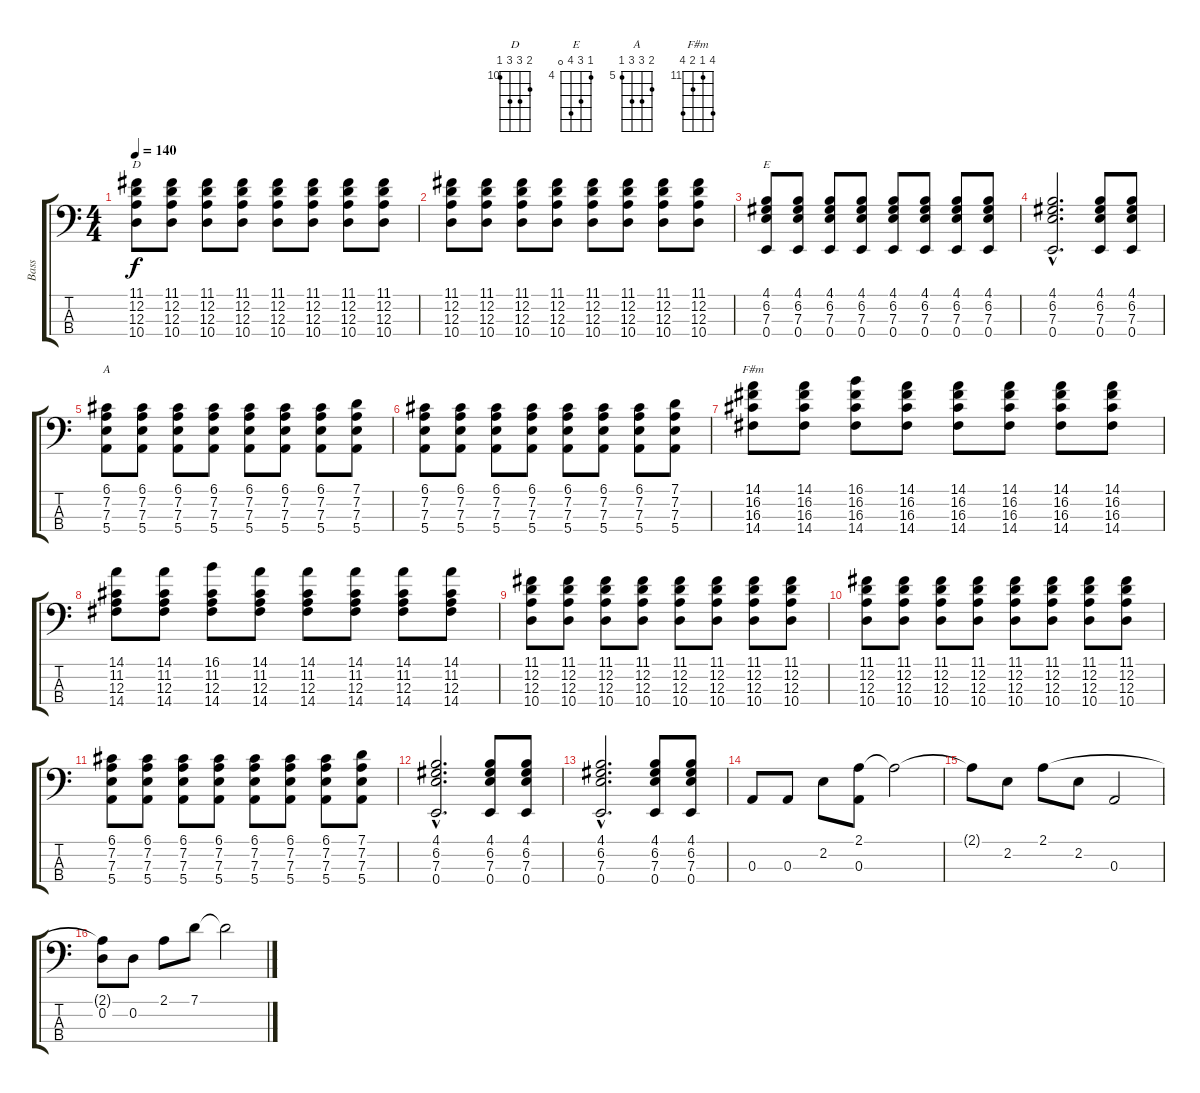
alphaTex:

\track ("Bass" "Bass") {instrument slapbass1}
\staff {score tabs}
\tuning (G2 D2 A1 E1) {hide}
\chord ("D" 11 12 12 10) {firstfret 10}
\chord ("E" 4 6 7 0) {firstfret 4}
\chord ("A" 6 7 7 5) {firstfret 5}
\chord ("F#m" 14 11 12 14) {firstfret 11}
\ts (4 4)
\tempo 140
\clef f4
\ks c
(11.1 12.2 12.3 10.4).8{ch "D" dy f} (11.1 12.2 12.3 10.4).8 (11.1 12.2 12.3 10.4).8 (11.1 12.2 12.3 10.4).8 (11.1 12.2 12.3 10.4).8 (11.1 12.2 12.3 10.4).8 (11.1 12.2 12.3 10.4).8 (11.1 12.2 12.3 10.4).8 |
(11.1 12.2 12.3 10.4).8 (11.1 12.2 12.3 10.4).8 (11.1 12.2 12.3 10.4).8 (11.1 12.2 12.3 10.4).8 (11.1 12.2 12.3 10.4).8 (11.1 12.2 12.3 10.4).8 (11.1 12.2 12.3 10.4).8 (11.1 12.2 12.3 10.4).8 |
(4.1 6.2 7.3 0.4).8{ch "E"} (4.1 6.2 7.3 0.4).8 (4.1 6.2 7.3 0.4).8 (4.1 6.2 7.3 0.4).8 (4.1 6.2 7.3 0.4).8 (4.1 6.2 7.3 0.4).8 (4.1 6.2 7.3 0.4).8 (4.1 6.2 7.3 0.4).8 |
(4.1{hac} 6.2{hac} 7.3{hac} 0.4{hac}).2{d} (4.1 6.2 7.3 0.4).8 (4.1 6.2 7.3 0.4).8 |
(6.1 7.2 7.3 5.4).8{ch "A"} (6.1 7.2 7.3 5.4).8 (6.1 7.2 7.3 5.4).8 (6.1 7.2 7.3 5.4).8 (6.1 7.2 7.3 5.4).8 (6.1 7.2 7.3 5.4).8 (6.1 7.2 7.3 5.4).8 (7.1 7.2 7.3 5.4).8 |
(6.1 7.2 7.3 5.4).8 (6.1 7.2 7.3 5.4).8 (6.1 7.2 7.3 5.4).8 (6.1 7.2 7.3 5.4).8 (6.1 7.2 7.3 5.4).8 (6.1 7.2 7.3 5.4).8 (6.1 7.2 7.3 5.4).8 (7.1 7.2 7.3 5.4).8 |
(14.1 16.2 16.3 14.4).8{ch "F#m"} (14.1 16.2 16.3 14.4).8 (16.1 16.2 16.3 14.4).8 (14.1 16.2 16.3 14.4).8 (14.1 16.2 16.3 14.4).8 (14.1 16.2 16.3 14.4).8 (14.1 16.2 16.3 14.4).8 (14.1 16.2 16.3 14.4).8 |
(14.1 11.2 12.3 14.4).8 (14.1 11.2 12.3 14.4).8 (16.1 11.2 12.3 14.4).8 (14.1 11.2 12.3 14.4).8 (14.1 11.2 12.3 14.4).8 (14.1 11.2 12.3 14.4).8 (14.1 11.2 12.3 14.4).8 (14.1 11.2 12.3 14.4).8 |
(11.1 12.2 12.3 10.4).8 (11.1 12.2 12.3 10.4).8 (11.1 12.2 12.3 10.4).8 (11.1 12.2 12.3 10.4).8 (11.1 12.2 12.3 10.4).8 (11.1 12.2 12.3 10.4).8 (11.1 12.2 12.3 10.4).8 (11.1 12.2 12.3 10.4).8 |
(11.1 12.2 12.3 10.4).8 (11.1 12.2 12.3 10.4).8 (11.1 12.2 12.3 10.4).8 (11.1 12.2 12.3 10.4).8 (11.1 12.2 12.3 10.4).8 (11.1 12.2 12.3 10.4).8 (11.1 12.2 12.3 10.4).8 (11.1 12.2 12.3 10.4).8 |
(6.1 7.2 7.3 5.4).8 (6.1 7.2 7.3 5.4).8 (6.1 7.2 7.3 5.4).8 (6.1 7.2 7.3 5.4).8 (6.1 7.2 7.3 5.4).8 (6.1 7.2 7.3 5.4).8 (6.1 7.2 7.3 5.4).8 (7.1 7.2 7.3 5.4).8 |
(4.1{hac} 6.2{hac} 7.3{hac} 0.4{hac}).2{d} (4.1 6.2 7.3 0.4).8 (4.1 6.2 7.3 0.4).8 |
(4.1{hac} 6.2{hac} 7.3{hac} 0.4{hac}).2{d} (4.1 6.2 7.3 0.4).8 (4.1 6.2 7.3 0.4).8 |
0.3.8 0.3.8 2.2.8 (2.1 0.3).8 2.1{t}.2 |
2.1{t}.8 2.2.8 2.1.8 2.2.8 0.3.2 |
(2.1{t} 0.2).8 0.2.8 2.1.8 7.1.8 7.1{t}.2
